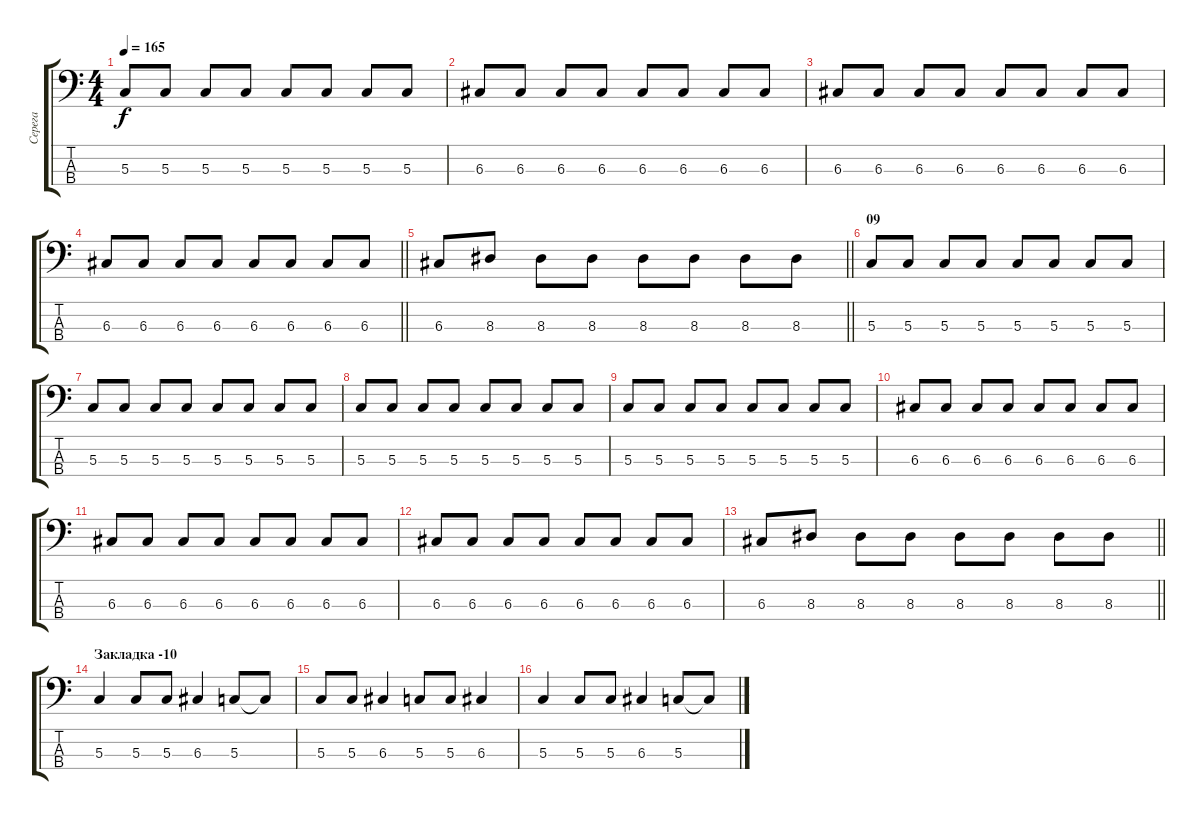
\track ("Серега" "Серега") {instrument electricbasspick}
\staff {score tabs}
\tuning (F2 C2 G1 C1) {hide}
\ts (4 4)
\tempo 165
\clef f4
\ks c
5.3.8{dy f} 5.3.8 5.3.8 5.3.8 5.3.8 5.3.8 5.3.8 5.3.8 |
6.3.8 6.3.8 6.3.8 6.3.8 6.3.8 6.3.8 6.3.8 6.3.8 |
6.3.8 6.3.8 6.3.8 6.3.8 6.3.8 6.3.8 6.3.8 6.3.8 |
\barLineRight lightlight
6.3.8 6.3.8 6.3.8 6.3.8 6.3.8 6.3.8 6.3.8 6.3.8 |
\section ("" "")
\barLineRight lightlight
6.3.8 8.3.8 8.3.8 8.3.8 8.3.8 8.3.8 8.3.8 8.3.8 |
\section ("" "09")
5.3.8 5.3.8 5.3.8 5.3.8 5.3.8 5.3.8 5.3.8 5.3.8 |
5.3.8 5.3.8 5.3.8 5.3.8 5.3.8 5.3.8 5.3.8 5.3.8 |
5.3.8 5.3.8 5.3.8 5.3.8 5.3.8 5.3.8 5.3.8 5.3.8 |
5.3.8 5.3.8 5.3.8 5.3.8 5.3.8 5.3.8 5.3.8 5.3.8 |
6.3.8 6.3.8 6.3.8 6.3.8 6.3.8 6.3.8 6.3.8 6.3.8 |
6.3.8 6.3.8 6.3.8 6.3.8 6.3.8 6.3.8 6.3.8 6.3.8 |
6.3.8 6.3.8 6.3.8 6.3.8 6.3.8 6.3.8 6.3.8 6.3.8 |
\barLineRight lightlight
6.3.8 8.3.8 8.3.8 8.3.8 8.3.8 8.3.8 8.3.8 8.3.8 |
\section ("" "Закладка -10")
5.3.4 5.3.8 5.3.8 6.3.4 5.3.8 5.3{t}.8 |
5.3.8 5.3.8 6.3.4 5.3.8 5.3.8 6.3.4 |
5.3.4 5.3.8 5.3.8 6.3.4 5.3.8 5.3{t}.8
